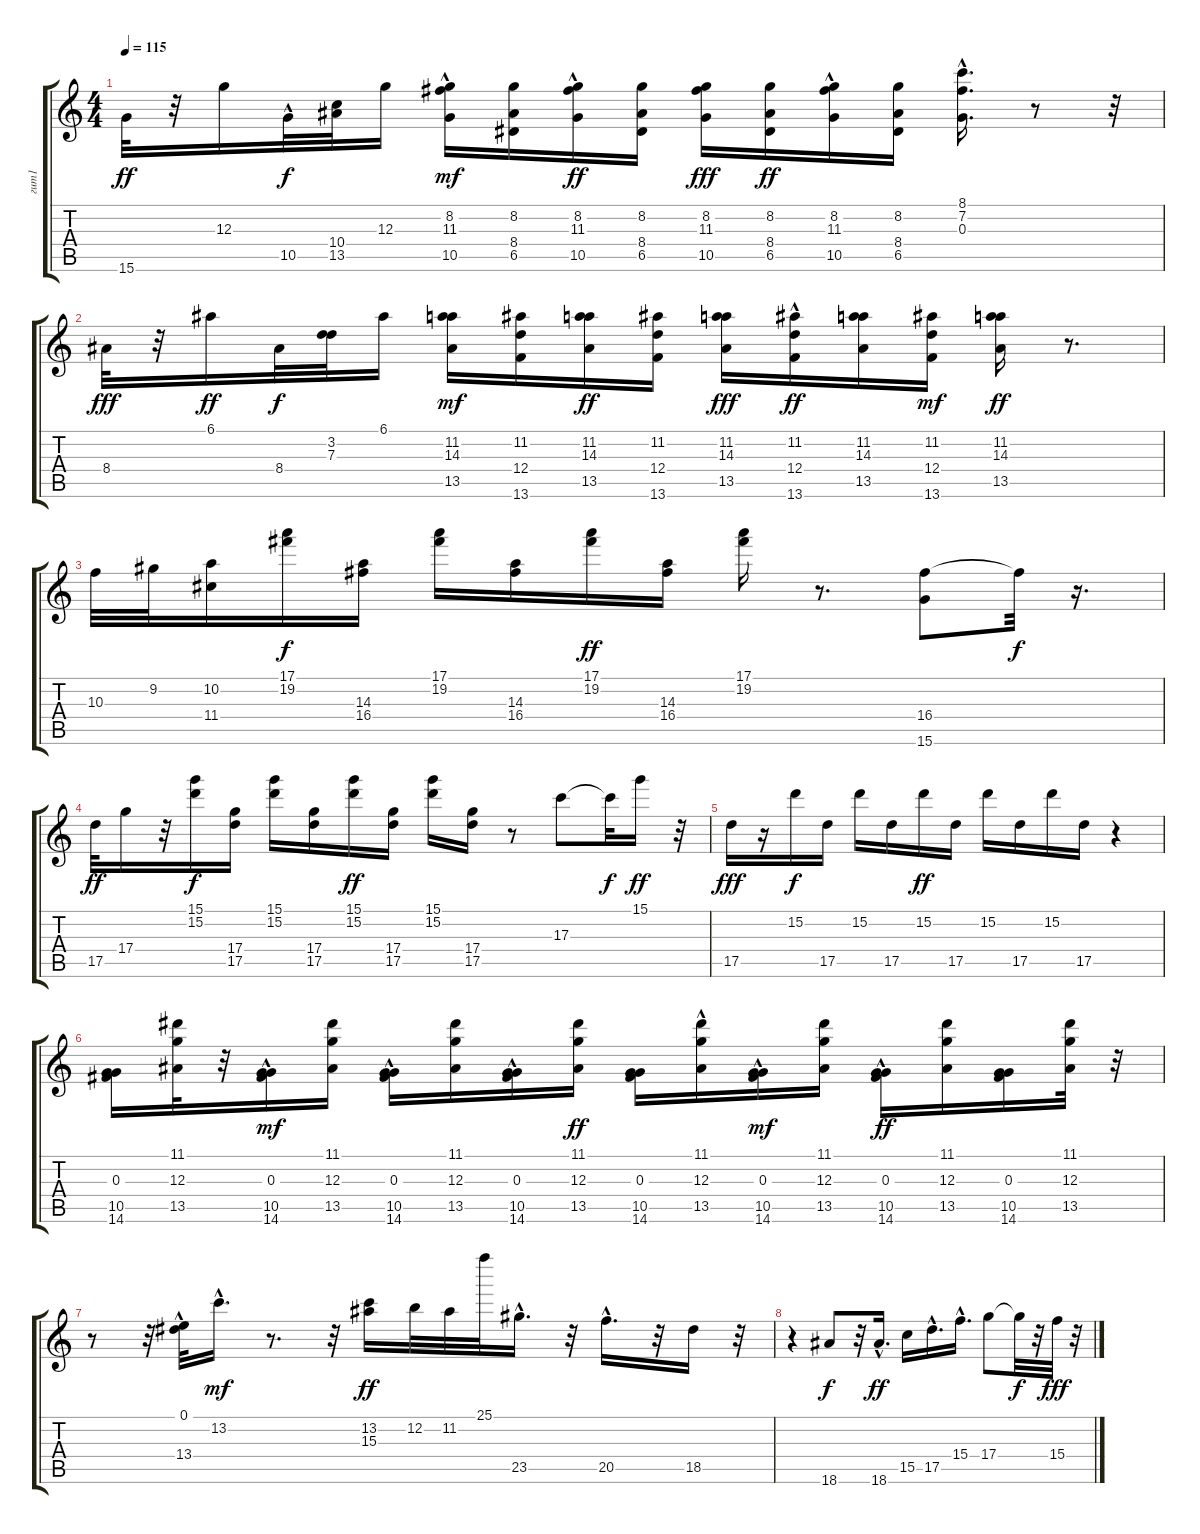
\track ("гит1" "гит1") {instrument acousticguitarsteel}
\staff {score tabs}
\tuning (E4 B3 G3 D3 A2 E2) {hide}
\ts (4 4)
\tempo 115
\clef g2
\ks c
15.6.32{dy ff} r.32 12.3.16 10.5{hac}.32{dy f} (10.4 13.5).32 12.3.16 (8.2 11.3 10.5{hac}).16{dy mf} (8.2 8.4 6.5).16 (8.2 11.3 10.5{hac}).16{dy ff} (8.2 8.4 6.5).16 (8.2 11.3 10.5).16{dy fff} (8.2 8.4 6.5).16{dy ff} (8.2 11.3 10.5{hac}).16 (8.2 8.4 6.5).16 (8.1 7.2 0.3{hac}).16{d} r.8 r.32 |
8.4.32{dy fff} r.32 6.1.16{dy ff} 8.4.32{dy f} (3.2 7.3).32 6.1.16 (11.2 14.3 13.5).16{dy mf} (11.2 12.4 13.6).16 (11.2 14.3 13.5).16{dy ff} (11.2 12.4 13.6).16 (11.2 14.3 13.5).16{dy fff} (11.2{hac} 12.4 13.6).16{dy ff} (11.2 14.3 13.5).16 (11.2 12.4 13.6).16{dy mf} (11.2 14.3 13.5).16{dy ff} r.8{d} |
10.3.32 9.2.32 (10.2 11.4).16{balance 0} (17.1 19.2).16{dy f} (14.3 16.4).16 (17.1 19.2).16 (14.3 16.4).16 (17.1 19.2).16{dy ff} (14.3 16.4).16 (17.1 19.2).16 r.8{d} (16.4 15.6).8 16.4{t}.32{dy f} r.16{d} |
17.5.32{dy ff} 17.4.16 r.32 (15.1 15.2).16{dy f} (17.4 17.5).16 (15.1 15.2).16 (17.4 17.5).16 (15.1 15.2).16{dy ff} (17.4 17.5).16 (15.1 15.2).16 (17.4 17.5).16 r.8 17.3.8 17.3{t}.32{dy f} 15.1.16{dy ff} r.32 |
17.5.16{dy fff} r.16 15.2.16{dy f} 17.5.16 15.2.16 17.5.16 15.2.16{dy ff} 17.5.16 15.2.16 17.5.16 15.2.16 17.5.16 r.4 |
(0.3 10.5 14.6).16 (11.1 12.3 13.5).32 r.32 (0.3{hac} 10.5 14.6).16{dy mf} (11.1 12.3 13.5).16 (0.3{hac} 10.5 14.6).16 (11.1 12.3 13.5).16 (0.3{hac} 10.5 14.6).16 (11.1 12.3 13.5).16{dy ff} (0.3 10.5 14.6).16 (11.1{hac} 12.3 13.5).16 (0.3{hac} 10.5 14.6).16{dy mf} (11.1 12.3 13.5).16 (0.3{hac} 10.5 14.6).16{dy ff} (11.1 12.3 13.5).16 (0.3 10.5 14.6).16 (11.1 12.3 13.5).32 r.32 |
r.8 r.32 (0.1{hac} 13.4{hac}).32 13.2{hac}.16{d dy mf} r.8{d} r.32 (13.2 15.3).16{dy ff} 12.2.32 11.2.32 25.1.32 23.5{hac}.16{d} r.32 20.5{hac}.16{d} r.32 18.5.16 r.32 |
r.4 18.6.8{dy f} r.32 18.6{hac}.16{d dy ff} 15.5.16 17.5{hac}.16{d} 15.4{hac}.16{d} 17.4.8 17.4{t}.32{dy f} r.32 15.4.32{dy fff} r.32
